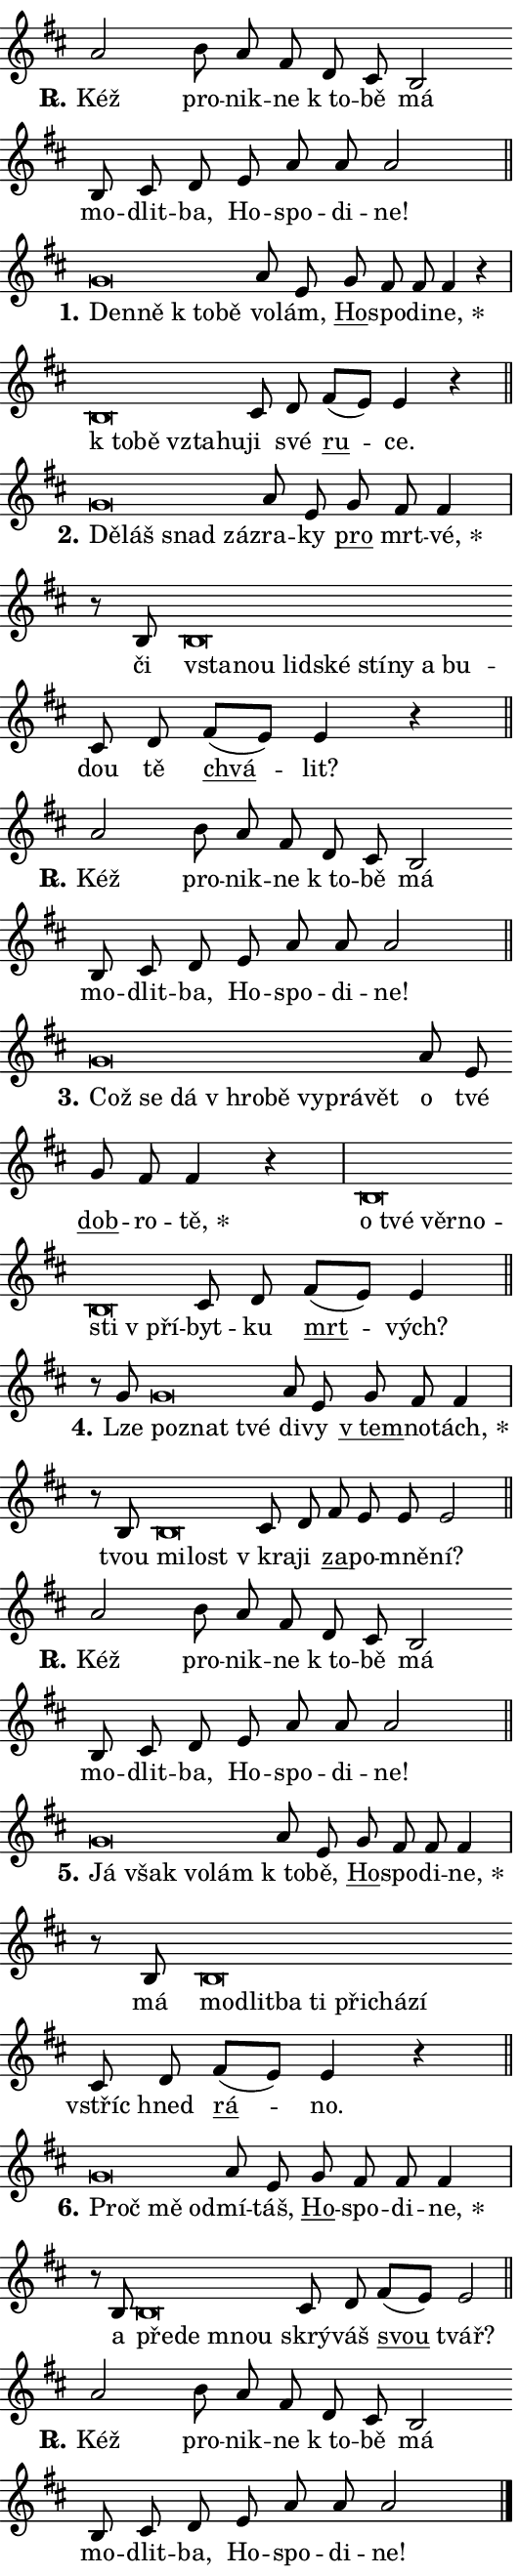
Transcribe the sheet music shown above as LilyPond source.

\version "2.24.0"
\header { tagline = "" }
\paper {
  indent = 0\cm
  top-margin = 0\cm
  right-margin = 0.13\cm % to fit lyric hyphens
  bottom-margin = 0\cm
  left-margin = 0\cm
  paper-width = 9\cm
  page-breaking = #ly:one-page-breaking
  system-system-spacing.basic-distance = #11
  score-system-spacing.basic-distance = #11
  ragged-last = ##f
}


%% Author: Thomas Morley
%% https://lists.gnu.org/archive/html/lilypond-user/2020-05/msg00002.html
#(define (line-position grob)
"Returns position of @var[grob} in current system:
   @code{'start}, if at first time-step
   @code{'end}, if at last time-step
   @code{'middle} otherwise
"
  (let* ((col (ly:item-get-column grob))
         (ln (ly:grob-object col 'left-neighbor))
         (rn (ly:grob-object col 'right-neighbor))
         (col-to-check-left (if (ly:grob? ln) ln col))
         (col-to-check-right (if (ly:grob? rn) rn col))
         (break-dir-left
           (and
             (ly:grob-property col-to-check-left 'non-musical #f)
             (ly:item-break-dir col-to-check-left)))
         (break-dir-right
           (and
             (ly:grob-property col-to-check-right 'non-musical #f)
             (ly:item-break-dir col-to-check-right))))
        (cond ((eqv? 1 break-dir-left) 'start)
              ((eqv? -1 break-dir-right) 'end)
              (else 'middle))))

#(define (tranparent-at-line-position vctor)
  (lambda (grob)
  "Relying on @code{line-position} select the relevant enry from @var{vctor}.
Used to determine transparency,"
    (case (line-position grob)
      ((end) (not (vector-ref vctor 0)))
      ((middle) (not (vector-ref vctor 1)))
      ((start) (not (vector-ref vctor 2))))))

noteHeadBreakVisibility =
#(define-music-function (break-visibility)(vector?)
"Makes @code{NoteHead}s transparent relying on @var{break-visibility}"
#{
  \override NoteHead.transparent =
    #(tranparent-at-line-position break-visibility)
#})

#(define delete-ledgers-for-transparent-note-heads
  (lambda (grob)
    "Reads whether a @code{NoteHead} is transparent.
If so this @code{NoteHead} is removed from @code{'note-heads} from
@var{grob}, which is supposed to be @code{LedgerLineSpanner}.
As a result ledgers are not printed for this @code{NoteHead}"
    (let* ((nhds-array (ly:grob-object grob 'note-heads))
           (nhds-list
             (if (ly:grob-array? nhds-array)
                 (ly:grob-array->list nhds-array)
                 '()))
           ;; Relies on the transparent-property being done before
           ;; Staff.LedgerLineSpanner.after-line-breaking is executed.
           ;; This is fragile ...
           (to-keep
             (remove
               (lambda (nhd)
                 (ly:grob-property nhd 'transparent #f))
               nhds-list)))
      ;; TODO find a better method to iterate over grob-arrays, similiar
      ;; to filter/remove etc for lists
      ;; For now rebuilt from scratch
      (set! (ly:grob-object grob 'note-heads)  '())
      (for-each
        (lambda (nhd)
          (ly:pointer-group-interface::add-grob grob 'note-heads nhd))
        to-keep))))

squashNotes = {
  \override NoteHead.X-extent = #'(-0.2 . 0.2)
  \override NoteHead.Y-extent = #'(-0.75 . 0)
  \override NoteHead.stencil =
    #(lambda (grob)
       (let ((pos (ly:grob-property grob 'staff-position)))
         (begin
           (if (< pos -7) (display "ERROR: Lower brevis then expected\n") (display ""))
           (if (<= pos -6) ly:text-interface::print ly:note-head::print))))
}
unSquashNotes = {
  \revert NoteHead.X-extent
  \revert NoteHead.Y-extent
  \revert NoteHead.stencil
}

hideNotes = \noteHeadBreakVisibility #begin-of-line-visible
unHideNotes = \noteHeadBreakVisibility #all-visible

% work-around for resetting accidentals
% https://lilypond.org/doc/v2.23/Documentation/notation/displaying-rhythms#unmetered-music
cadenzaMeasure = {
  \cadenzaOff
  \partial 1024 s1024
  \cadenzaOn
}

#(define-markup-command (accent layout props text) (markup?)
  "Underline accented syllable"
  (interpret-markup layout props
    #{\markup \override #'(offset . 4.3) \underline { #text }#}))

responsum = \markup \concat {
  "R" \hspace #-1.05 \path #0.1 #'((moveto 0 0.07) (lineto 0.9 0.8)) \hspace #0.05 "."
}

spaceSize = #0.6828661417322834 % exact space size for TeX Gyre Schola

\layout {
  \context {
    \Staff
    \remove "Time_signature_engraver"
    \override LedgerLineSpanner.after-line-breaking = #delete-ledgers-for-transparent-note-heads
  }
  \context {
    \Lyrics {
      \override LyricSpace.minimum-distance = \spaceSize
      \override LyricText.font-name = #"TeX Gyre Schola"
      \override LyricText.font-size = 1
      \override StanzaNumber.font-name = #"TeX Gyre Schola Bold"
      \override StanzaNumber.font-size = 1
    }
  }
  \context {
    \Score 
    \override NoteHead.text =
      #(lambda (grob) 
        (let ((pos (ly:grob-property grob 'staff-position)))
          #{\markup {
            \combine
              \halign #-0.55 \raise #(if (= pos -6) 0 0.5) \override #'(thickness . 2) \draw-line #'(3.2 . 0)
              \musicglyph "noteheads.sM1"
          }#}))
  }
}

% magnetic-lyrics.ily
%
%   written by
%     Jean Abou Samra <jean@abou-samra.fr>
%     Werner Lemberg <wl@gnu.org>
%
%   adapted by
%     Jiri Hon <jiri.hon@gmail.com>
%
% Version 2022-Apr-15

% https://www.mail-archive.com/lilypond-user@gnu.org/msg149350.html

#(define (Left_hyphen_pointer_engraver context)
   "Collect syllable-hyphen-syllable occurrences in lyrics and store
them in properties.  This engraver only looks to the left.  For
example, if the lyrics input is @code{foo -- bar}, it does the
following.

@itemize @bullet
@item
Set the @code{text} property of the @code{LyricHyphen} grob between
@q{foo} and @q{bar} to @code{foo}.

@item
Set the @code{left-hyphen} property of the @code{LyricText} grob with
text @q{foo} to the @code{LyricHyphen} grob between @q{foo} and
@q{bar}.
@end itemize

Use this auxiliary engraver in combination with the
@code{lyric-@/text::@/apply-@/magnetic-@/offset!} hook."
   (let ((hyphen #f)
         (text #f))
     (make-engraver
      (acknowledgers
       ((lyric-syllable-interface engraver grob source-engraver)
        (set! text grob)))
      (end-acknowledgers
       ((lyric-hyphen-interface engraver grob source-engraver)
        ;(when (not (grob::has-interface grob 'lyric-space-interface))
          (set! hyphen grob)));)
      ((stop-translation-timestep engraver)
       (when (and text hyphen)
         (ly:grob-set-object! text 'left-hyphen hyphen))
       (set! text #f)
       (set! hyphen #f)))))

#(define (lyric-text::apply-magnetic-offset! grob)
   "If the space between two syllables is less than the value in
property @code{LyricText@/.details@/.squash-threshold}, move the right
syllable to the left so that it gets concatenated with the left
syllable.

Use this function as a hook for
@code{LyricText@/.after-@/line-@/breaking} if the
@code{Left_@/hyphen_@/pointer_@/engraver} is active."
   (let ((hyphen (ly:grob-object grob 'left-hyphen #f)))
     (when hyphen
       (let ((left-text (ly:spanner-bound hyphen LEFT)))
         (when (grob::has-interface left-text 'lyric-syllable-interface)
           (let* ((common (ly:grob-common-refpoint grob left-text X))
                  (this-x-ext (ly:grob-extent grob common X))
                  (left-x-ext
                   (begin
                     ;; Trigger magnetism for left-text.
                     (ly:grob-property left-text 'after-line-breaking)
                     (ly:grob-extent left-text common X)))
                  ;; `delta` is the gap width between two syllables.
                  (delta (- (interval-start this-x-ext)
                            (interval-end left-x-ext)))
                  (details (ly:grob-property grob 'details))
                  (threshold (assoc-get 'squash-threshold details 0.2)))
             (when (< delta threshold)
               (let* (;; We have to manipulate the input text so that
                      ;; ligatures crossing syllable boundaries are not
                      ;; disabled.  For languages based on the Latin
                      ;; script this is essentially a beautification.
                      ;; However, for non-Western scripts it can be a
                      ;; necessity.
                      (lt (ly:grob-property left-text 'text))
                      (rt (ly:grob-property grob 'text))
                      (is-space (grob::has-interface hyphen 'lyric-space-interface))
                      (space (if is-space " " ""))
                      (extra-delta (if is-space spaceSize 0))
                      ;; Append new syllable.
                      (ltrt-space (if (and (string? lt) (string? rt))
                                (string-append lt space rt)
                                (make-concat-markup (list lt space rt))))
                      ;; Right-align `ltrt` to the right side.
                      (ltrt-space-markup (grob-interpret-markup
                               grob
                               (make-translate-markup
                                (cons (interval-length this-x-ext) 0)
                                (make-right-align-markup ltrt-space)))))
                 (begin
                   ;; Don't print `left-text`.
                   (ly:grob-set-property! left-text 'stencil #f)
                   ;; Set text and stencil (which holds all collected
                   ;; syllables so far) and shift it to the left.
                   (ly:grob-set-property! grob 'text ltrt-space)
                   (ly:grob-set-property! grob 'stencil ltrt-space-markup)
                   (ly:grob-translate-axis! grob (- (- delta extra-delta)) X))))))))))


#(define (lyric-hyphen::displace-bounds-first grob)
   ;; Make very sure this callback isn't triggered too early.
   (let ((left (ly:spanner-bound grob LEFT))
         (right (ly:spanner-bound grob RIGHT)))
     (ly:grob-property left 'after-line-breaking)
     (ly:grob-property right 'after-line-breaking)
     (ly:lyric-hyphen::print grob)))

squashThreshold = #0.4

\layout {
  \context {
    \Lyrics
    \consists #Left_hyphen_pointer_engraver
    \override LyricText.after-line-breaking =
      #lyric-text::apply-magnetic-offset!
    \override LyricHyphen.stencil = #lyric-hyphen::displace-bounds-first
    \override LyricText.details.squash-threshold = \squashThreshold
    \override LyricHyphen.minimum-distance = 0
    \override LyricHyphen.minimum-length = \squashThreshold
  }
}

squashText = \override LyricText.details.squash-threshold = 9999
unSquashText = \override LyricText.details.squash-threshold = \squashThreshold

leftText = \override LyricText.self-alignment-X = #LEFT
unLeftText = \revert LyricText.self-alignment-X

starOffset = #(lambda (grob) 
                (let ((x_offset (ly:self-alignment-interface::aligned-on-x-parent grob)))
                  (if (= x_offset 0) 0 (+ x_offset 1.2))))

star = #(define-music-function (syllable)(string?)
"Append star separator at the end of a syllable"
#{
  \once \override LyricText.X-offset = #starOffset
  \lyricmode { \markup {
    #syllable
    \override #'((font-name . "TeX Gyre Schola Bold")) \hspace #0.2 \lower #0.65 \larger "*"
  } }
#})

starAccent = #(define-music-function (syllable)(string?)
"Append star separator at the end of a syllable and make accent"
#{
  \once \override LyricText.X-offset = #starOffset
  \lyricmode { \markup {
    \accent #syllable
    \override #'((font-name . "TeX Gyre Schola Bold")) \hspace #0.2 \lower #0.65 \larger "*"
  } }
#})

breath = #(define-music-function (syllable)(string?)
"Append breathing indicator at the end of a syllable"
#{
  \lyricmode { \markup { #syllable "+" } }
#})

optionalBreath = #(define-music-function (syllable)(string?)
"Append optional breathing indicator at the end of a syllable"
#{
  \lyricmode { \markup { #syllable "(+)" } }
#})


\score {
    <<
        \new Voice = "melody" { \cadenzaOn \key d \major \relative { a'2 b8 a fis \bar "" d cis b2 \bar "" b8 cis d \bar "" e a a a2 \cadenzaMeasure \bar "||" \break } }
        \new Lyrics \lyricsto "melody" { \lyricmode { \set stanza = \responsum
Kéž pro -- nik -- ne "k to" -- bě má mo -- dlit -- ba, Ho -- spo -- di -- ne! } }
    >>
    \layout {}
}

\score {
    <<
        \new Voice = "melody" { \cadenzaOn \key d \major \relative { \squashNotes g'\breve*1/16 \hideNotes \breve*1/16 \bar "" \breve*1/16 \breve*1/16 \bar "" \unHideNotes \unSquashNotes a8 e \bar "" g fis fis fis4 r \cadenzaMeasure \bar "|" \squashNotes b,\breve*1/16 \hideNotes \breve*1/16 \bar "" \breve*1/16 \breve*1/16 \bar "" \unHideNotes \unSquashNotes cis8 d \bar "" fis[( e)] e4 r \cadenzaMeasure \bar "||" \break } }
        \new Lyrics \lyricsto "melody" { \lyricmode { \set stanza = "1."
\leftText Den -- \squashText ně "k to" -- bě \unLeftText \unSquashText vo -- lám, \markup \accent Ho -- spo -- di -- \star ne, \leftText "k to" -- \squashText bě vzta -- hu -- \unLeftText \unSquashText ji své \markup \accent ru -- ce. } }
    >>
    \layout {}
}

\score {
    <<
        \new Voice = "melody" { \cadenzaOn \key d \major \relative { \squashNotes g'\breve*1/16 \hideNotes \breve*1/16 \bar "" \breve*1/16 \breve*1/16 \bar "" \unHideNotes \unSquashNotes a8 e \bar "" g fis fis4 \cadenzaMeasure \bar "|" r8 b,8 \squashNotes b\breve*1/16 \hideNotes \breve*1/16 \bar "" \breve*1/16 \bar "" \breve*1/16 \bar "" \breve*1/16 \bar "" \breve*1/16 \bar "" \breve*1/16 \breve*1/16 \bar "" \unHideNotes \unSquashNotes cis8 d \bar "" fis[( e)] e4 r \cadenzaMeasure \bar "||" \break } }
        \new Lyrics \lyricsto "melody" { \lyricmode { \set stanza = "2."
\leftText Dě -- \squashText láš snad zá -- \unLeftText \unSquashText zra -- ky \markup \accent pro mrt -- \star vé, či \leftText vsta -- \squashText nou lid -- ské stí -- ny a bu -- \unLeftText \unSquashText dou tě \markup \accent chvá -- lit? } }
    >>
    \layout {}
}

\score {
    <<
        \new Voice = "melody" { \cadenzaOn \key d \major \relative { a'2 b8 a fis \bar "" d cis b2 \bar "" b8 cis d \bar "" e a a a2 \cadenzaMeasure \bar "||" \break } }
        \new Lyrics \lyricsto "melody" { \lyricmode { \set stanza = \responsum
Kéž pro -- nik -- ne "k to" -- bě má mo -- dlit -- ba, Ho -- spo -- di -- ne! } }
    >>
    \layout {}
}

\score {
    <<
        \new Voice = "melody" { \cadenzaOn \key d \major \relative { \squashNotes g'\breve*1/16 \hideNotes \breve*1/16 \bar "" \breve*1/16 \bar "" \breve*1/16 \bar "" \breve*1/16 \bar "" \breve*1/16 \bar "" \breve*1/16 \breve*1/16 \bar "" \unHideNotes \unSquashNotes a8 e \bar "" g fis fis4 r \cadenzaMeasure \bar "|" \squashNotes b,\breve*1/16 \hideNotes \breve*1/16 \bar "" \breve*1/16 \bar "" \breve*1/16 \bar "" \breve*1/16 \breve*1/16 \bar "" \unHideNotes \unSquashNotes cis8 d \bar "" fis[( e)] e4 \cadenzaMeasure \bar "||" \break } }
        \new Lyrics \lyricsto "melody" { \lyricmode { \set stanza = "3."
\leftText Což \squashText se dá "v hro" -- bě vy -- prá -- vět \unLeftText \unSquashText o tvé \markup \accent dob -- ro -- \star tě, \leftText o \squashText tvé věr -- no -- sti "v pří" -- \unLeftText \unSquashText byt -- ku \markup \accent mrt -- vých? } }
    >>
    \layout {}
}

\score {
    <<
        \new Voice = "melody" { \cadenzaOn \key d \major \relative { r8 g'8 \squashNotes g\breve*1/16 \hideNotes \breve*1/16 \breve*1/16 \bar "" \unHideNotes \unSquashNotes a8 e \bar "" g fis fis4 \cadenzaMeasure \bar "|" r8 b,8 \squashNotes b\breve*1/16 \hideNotes \breve*1/16 \bar "" \unHideNotes \unSquashNotes cis8 d \bar "" fis e e e2 \cadenzaMeasure \bar "||" \break } }
        \new Lyrics \lyricsto "melody" { \lyricmode { \set stanza = "4."
Lze \leftText po -- \squashText znat tvé \unLeftText \unSquashText di -- vy \markup \accent "v tem" -- no -- \star tách, tvou \leftText mi -- \squashText lost \unLeftText \unSquashText "v kra" -- ji \markup \accent za -- po -- mně -- ní? } }
    >>
    \layout {}
}

\score {
    <<
        \new Voice = "melody" { \cadenzaOn \key d \major \relative { a'2 b8 a fis \bar "" d cis b2 \bar "" b8 cis d \bar "" e a a a2 \cadenzaMeasure \bar "||" \break } }
        \new Lyrics \lyricsto "melody" { \lyricmode { \set stanza = \responsum
Kéž pro -- nik -- ne "k to" -- bě má mo -- dlit -- ba, Ho -- spo -- di -- ne! } }
    >>
    \layout {}
}

\score {
    <<
        \new Voice = "melody" { \cadenzaOn \key d \major \relative { \squashNotes g'\breve*1/16 \hideNotes \breve*1/16 \bar "" \breve*1/16 \breve*1/16 \bar "" \unHideNotes \unSquashNotes a8 e \bar "" g fis fis fis4 \cadenzaMeasure \bar "|" r8 b,8 \squashNotes b\breve*1/16 \hideNotes \breve*1/16 \bar "" \breve*1/16 \bar "" \breve*1/16 \bar "" \breve*1/16 \bar "" \breve*1/16 \breve*1/16 \bar "" \unHideNotes \unSquashNotes cis8 d \bar "" fis[( e)] e4 r \cadenzaMeasure \bar "||" \break } }
        \new Lyrics \lyricsto "melody" { \lyricmode { \set stanza = "5."
\leftText Já \squashText však vo -- lám \unLeftText \unSquashText "k to" -- bě, \markup \accent Ho -- spo -- di -- \star ne, má \leftText mo -- \squashText dlit -- ba ti při -- chá -- zí \unLeftText \unSquashText vstříc hned \markup \accent rá -- no. } }
    >>
    \layout {}
}

\score {
    <<
        \new Voice = "melody" { \cadenzaOn \key d \major \relative { \squashNotes g'\breve*1/16 \hideNotes \breve*1/16 \breve*1/16 \bar "" \unHideNotes \unSquashNotes a8 e \bar "" g fis fis fis4 \cadenzaMeasure \bar "|" r8 b,8 \squashNotes b\breve*1/16 \hideNotes \breve*1/16 \breve*1/16 \bar "" \unHideNotes \unSquashNotes cis8 d \bar "" fis[( e)] e2 \cadenzaMeasure \bar "||" \break } }
        \new Lyrics \lyricsto "melody" { \lyricmode { \set stanza = "6."
\leftText Proč \squashText mě od -- \unLeftText \unSquashText mí -- táš, \markup \accent Ho -- spo -- di -- \star ne, a \leftText pře -- \squashText de mnou \unLeftText \unSquashText skrý -- váš \markup \accent svou tvář? } }
    >>
    \layout {}
}

\score {
    <<
        \new Voice = "melody" { \cadenzaOn \key d \major \relative { a'2 b8 a fis \bar "" d cis b2 \bar "" b8 cis d \bar "" e a a a2 \cadenzaMeasure \bar "||" \break } \bar "|." }
        \new Lyrics \lyricsto "melody" { \lyricmode { \set stanza = \responsum
Kéž pro -- nik -- ne "k to" -- bě má mo -- dlit -- ba, Ho -- spo -- di -- ne! } }
    >>
    \layout {}
}
